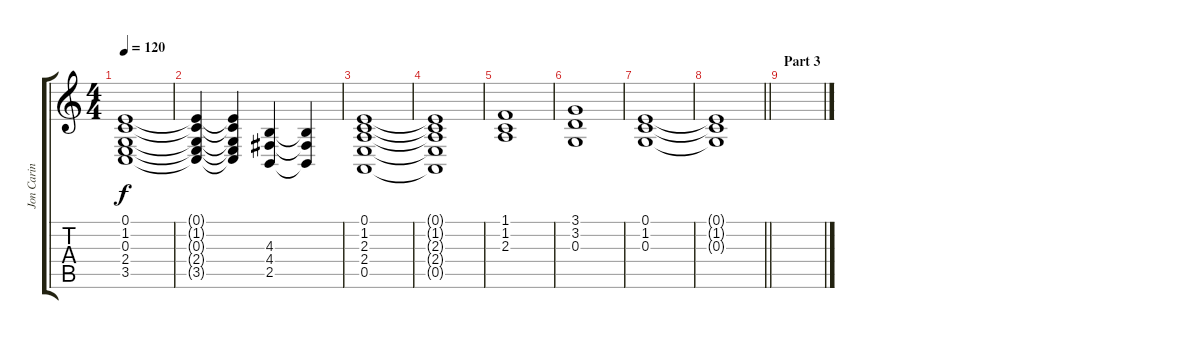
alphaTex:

\track ("Jon Carin (Keyboard)" "Jon Carin ") {instrument electricgrandpiano}
\staff {score tabs}
\tuning (E4 B3 G3 D3 A2 E2) {hide}
\ts (4 4)
\tempo 120
\clef g2
\ks c
(0.1 1.2 0.3 2.4 3.5).1{dy f} |
(0.1{t} 1.2{t} 0.3{t} 2.4{t} 3.5{t}).4 (0.1{t} 1.2{t} 0.3{t} 2.4{t} 3.5{t}).4 (4.3 4.4 2.5).4 (4.3{t} 4.4{t} 2.5{t}).4 |
(0.1 1.2 2.3 2.4 0.5).1 |
(0.1{t} 1.2{t} 2.3{t} 2.4{t} 0.5{t}).1 |
(1.1 1.2 2.3).1 |
(3.1 3.2 0.3).1 |
(0.1 1.2 0.3).1 |
\barLineRight lightlight
(0.1{t} 1.2{t} 0.3{t}).1 |
\section ("" "Part 3")
